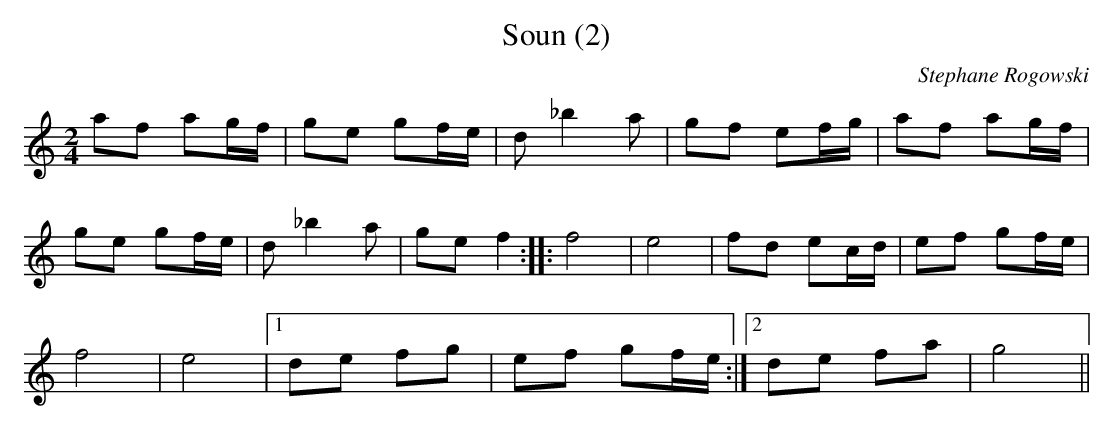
X:1
T:Soun (2)
M:2/4
L:1/8
C:Stephane Rogowski
K:C
af ag/f/ | ge gf/e/ | d_b2a | gf ef/g/ | af ag/f/ |
ge gf/e/ | d_b2a | ge f2 :: f4 | e4 | fd ec/d/ | ef gf/e/ |
f4 | e4 |1 de fg | ef gf/e/ :|2 de fa | g4 ||
